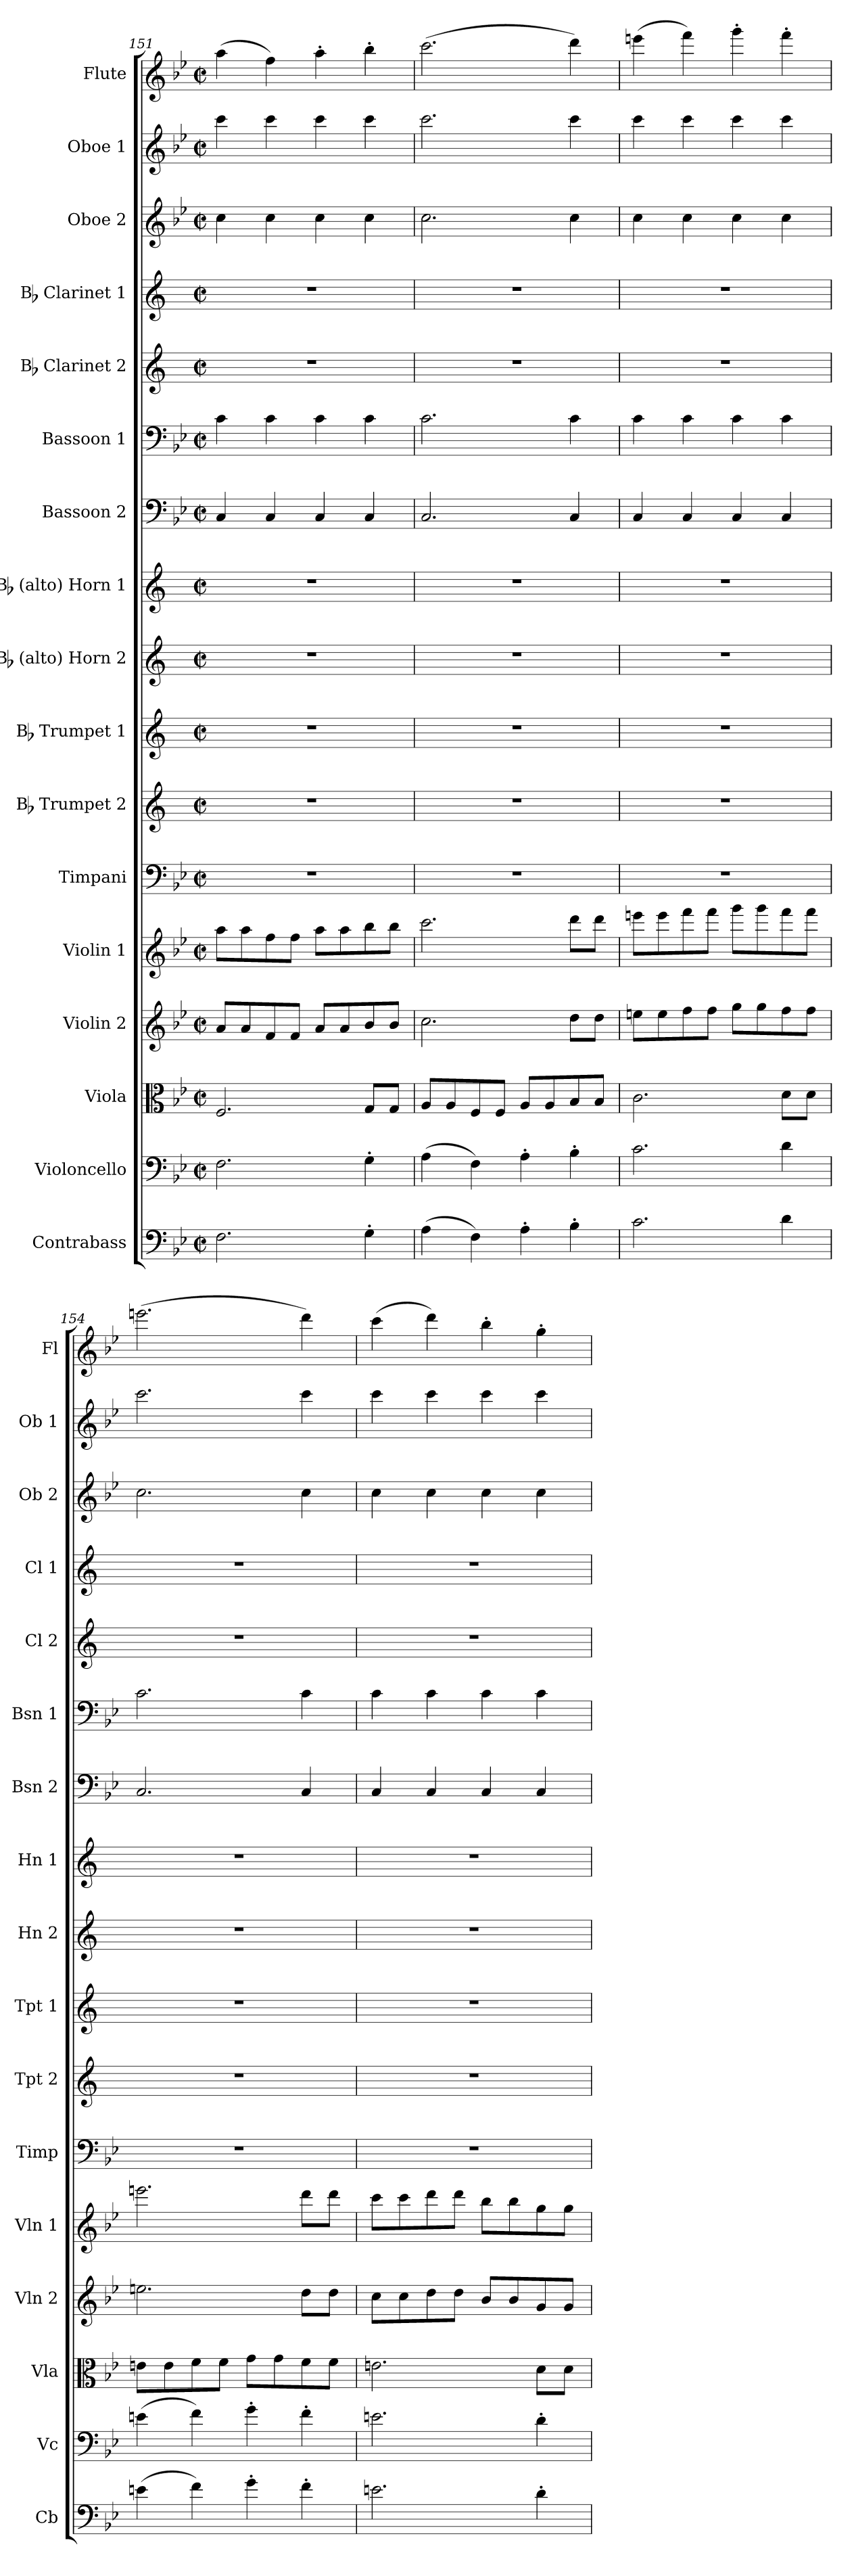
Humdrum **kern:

**kern	**kern	**kern	**kern	**kern	**kern	**kern	**kern	**kern	**kern	**kern	**kern	**kern	**kern	**kern	**kern	**kern
*part17	*part16	*part15	*part14	*part13	*part12	*part11	*part10	*part9	*part8	*part7	*part6	*part5	*part4	*part3	*part2	*part1
*staff17	*staff16	*staff15	*staff14	*staff13	*staff12	*staff11	*staff10	*staff9	*staff8	*staff7	*staff6	*staff5	*staff4	*staff3	*staff2	*staff1
*I"Contrabass	*I"Violoncello	*I"Viola	*I"Violin 2	*I"Violin 1	*I"Timpani	*I"Bb Trumpet 2	*I"Bb Trumpet 1	*I"Bb (alto) Horn 2	*I"Bb (alto) Horn 1	*I"Bassoon 2	*I"Bassoon 1	*I"Bb Clarinet 2	*I"Bb Clarinet 1	*I"Oboe 2	*I"Oboe 1	*I"Flute
*I'Cb	*I'Vc	*I'Vla	*I'Vln 2	*I'Vln 1	*I'Timp	*I'Tpt 2	*I'Tpt 1	*I'Hn 2	*I'Hn 1	*I'Bsn 2	*I'Bsn 1	*I'Cl 2	*I'Cl 1	*I'Ob 2	*I'Ob 1	*I'Fl
*clefF4	*clefF4	*clefC3	*clefG2	*clefG2	*clefF4	*clefG2	*clefG2	*clefG2	*clefG2	*clefF4	*clefF4	*clefG2	*clefG2	*clefG2	*clefG2	*clefG2
*ITrd7c12	*	*	*	*	*	*ITrd1c2	*ITrd1c2	*ITrd1c2	*ITrd1c2	*	*	*ITrd1c2	*ITrd1c2	*	*	*
*k[b-e-]	*k[b-e-]	*k[b-e-]	*k[b-e-]	*k[b-e-]	*k[b-e-]	*k[b-e-]	*k[b-e-]	*k[b-e-]	*k[b-e-]	*k[b-e-]	*k[b-e-]	*k[b-e-]	*k[b-e-]	*k[b-e-]	*k[b-e-]	*k[b-e-]
*M2/2	*M2/2	*M2/2	*M2/2	*M2/2	*M2/2	*M2/2	*M2/2	*M2/2	*M2/2	*M2/2	*M2/2	*M2/2	*M2/2	*M2/2	*M2/2	*M2/2
*met(c|)	*met(c|)	*met(c|)	*met(c|)	*met(c|)	*met(c|)	*met(c|)	*met(c|)	*met(c|)	*met(c|)	*met(c|)	*met(c|)	*met(c|)	*met(c|)	*met(c|)	*met(c|)	*met(c|)
=151	=151	=151	=151	=151	=151	=151	=151	=151	=151	=151	=151	=151	=151	=151	=151	=151
2.FF\	2.F\	2.F/	8a/L	8aa\L	1r	1r	1r	1r	1r	4C/	4c\	1r	1r	4cc\	4ccc\	(4aa\
.	.	.	8a/	8aa\	.	.	.	.	.	.	.	.	.	.	.	.
.	.	.	8f/	8ff\	.	.	.	.	.	4C/	4c\	.	.	4cc\	4ccc\	4ff\)
.	.	.	8f/J	8ff\J	.	.	.	.	.	.	.	.	.	.	.	.
.	.	.	8a/L	8aa\L	.	.	.	.	.	4C/	4c\	.	.	4cc\	4ccc\	4aa'\
.	.	.	8a/	8aa\	.	.	.	.	.	.	.	.	.	.	.	.
4GG'\	4G'\	8G/L	8b-/	8bb-\	.	.	.	.	.	4C/	4c\	.	.	4cc\	4ccc\	4bb-'\
.	.	8G/J	8b-/J	8bb-\J	.	.	.	.	.	.	.	.	.	.	.	.
=152	=152	=152	=152	=152	=152	=152	=152	=152	=152	=152	=152	=152	=152	=152	=152	=152
(4AA\	(4A\	8A/L	2.cc\	2.ccc\	1r	1r	1r	1r	1r	2.C/	2.c\	1r	1r	2.cc\	2.ccc\	(2.ccc\
.	.	8A/	.	.	.	.	.	.	.	.	.	.	.	.	.	.
4FF\)	4F\)	8F/	.	.	.	.	.	.	.	.	.	.	.	.	.	.
.	.	8F/J	.	.	.	.	.	.	.	.	.	.	.	.	.	.
4AA'\	4A'\	8A/L	.	.	.	.	.	.	.	.	.	.	.	.	.	.
.	.	8A/	.	.	.	.	.	.	.	.	.	.	.	.	.	.
4BB-'\	4B-'\	8B-/	8dd\L	8ddd\L	.	.	.	.	.	4C/	4c\	.	.	4cc\	4ccc\	4ddd\)
.	.	8B-/J	8dd\J	8ddd\J	.	.	.	.	.	.	.	.	.	.	.	.
=153	=153	=153	=153	=153	=153	=153	=153	=153	=153	=153	=153	=153	=153	=153	=153	=153
2.C\	2.c\	2.c\	8een\L	8eeen\L	1r	1r	1r	1r	1r	4C/	4c\	1r	1r	4cc\	4ccc\	(4eeen\
.	.	.	8ee\	8eee\	.	.	.	.	.	.	.	.	.	.	.	.
.	.	.	8ff\	8fff\	.	.	.	.	.	4C/	4c\	.	.	4cc\	4ccc\	4fff\)
.	.	.	8ff\J	8fff\J	.	.	.	.	.	.	.	.	.	.	.	.
.	.	.	8gg\L	8ggg\L	.	.	.	.	.	4C/	4c\	.	.	4cc\	4ccc\	4ggg'\
.	.	.	8gg\	8ggg\	.	.	.	.	.	.	.	.	.	.	.	.
4D\	4d\	8d\L	8ff\	8fff\	.	.	.	.	.	4C/	4c\	.	.	4cc\	4ccc\	4fff'\
.	.	8d\J	8ff\J	8fff\J	.	.	.	.	.	.	.	.	.	.	.	.
!!LO:PB:g=z
=154	=154	=154	=154	=154	=154	=154	=154	=154	=154	=154	=154	=154	=154	=154	=154	=154
(4En\	(4en\	8en\L	2.een\	2.eeen\	1r	1r	1r	1r	1r	2.C/	2.c\	1r	1r	2.cc\	2.ccc\	(2.eeen\
.	.	8e\	.	.	.	.	.	.	.	.	.	.	.	.	.	.
4F\)	4f\)	8f\	.	.	.	.	.	.	.	.	.	.	.	.	.	.
.	.	8f\J	.	.	.	.	.	.	.	.	.	.	.	.	.	.
4G'\	4g'\	8g\L	.	.	.	.	.	.	.	.	.	.	.	.	.	.
.	.	8g\	.	.	.	.	.	.	.	.	.	.	.	.	.	.
4F'\	4f'\	8f\	8dd\L	8ddd\L	.	.	.	.	.	4C/	4c\	.	.	4cc\	4ccc\	4ddd\)
.	.	8f\J	8dd\J	8ddd\J	.	.	.	.	.	.	.	.	.	.	.	.
=155	=155	=155	=155	=155	=155	=155	=155	=155	=155	=155	=155	=155	=155	=155	=155	=155
2.En\	2.en\	2.en\	8cc\L	8ccc\L	1r	1r	1r	1r	1r	4C/	4c\	1r	1r	4cc\	4ccc\	(4ccc\
.	.	.	8cc\	8ccc\	.	.	.	.	.	.	.	.	.	.	.	.
.	.	.	8dd\	8ddd\	.	.	.	.	.	4C/	4c\	.	.	4cc\	4ccc\	4ddd\)
.	.	.	8dd\J	8ddd\J	.	.	.	.	.	.	.	.	.	.	.	.
.	.	.	8b-/L	8bb-\L	.	.	.	.	.	4C/	4c\	.	.	4cc\	4ccc\	4bb-'\
.	.	.	8b-/	8bb-\	.	.	.	.	.	.	.	.	.	.	.	.
4D'\	4d'\	8d\L	8g/	8gg\	.	.	.	.	.	4C/	4c\	.	.	4cc\	4ccc\	4gg'\
.	.	8d\J	8g/J	8gg\J	.	.	.	.	.	.	.	.	.	.	.	.
=	=	=	=	=	=	=	=	=	=	=	=	=	=	=	=	=
*-	*-	*-	*-	*-	*-	*-	*-	*-	*-	*-	*-	*-	*-	*-	*-	*-
